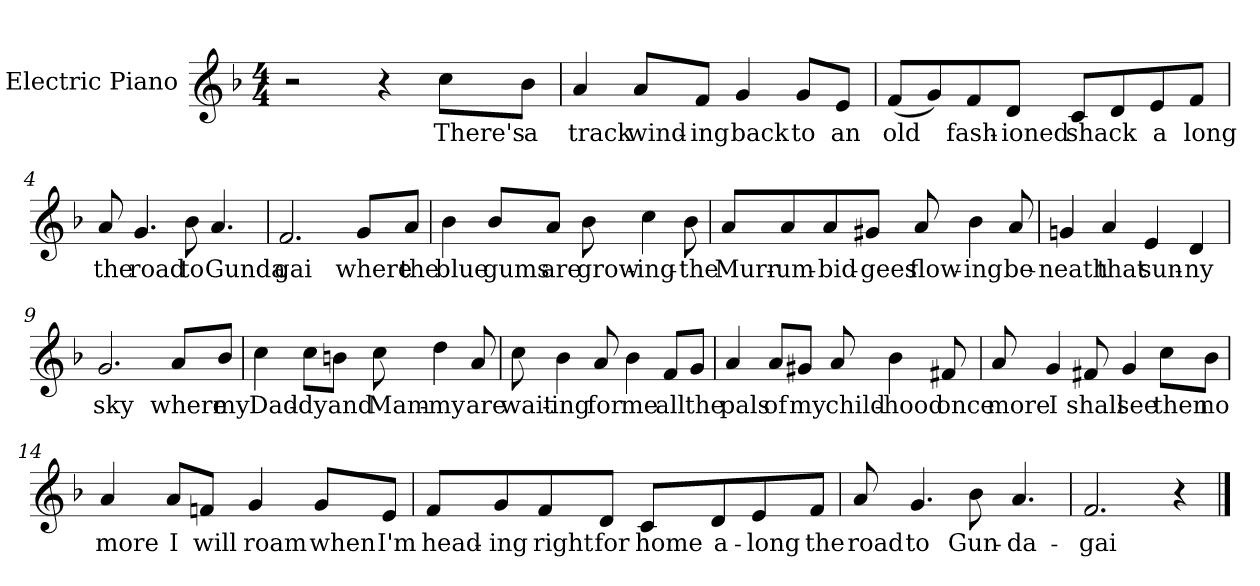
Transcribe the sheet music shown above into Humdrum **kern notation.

**kern	**text
*part1	*part1
*staff1	*staff1
*I"Electric Piano	*
*I'E.Pno	*
*clefG2	*
*k[b-]	*
*F:	*
*M4/4	*
=1	=1
2r	.
4r	.
8cc\L	There's
8b-\J	a
=2	=2
4a/	track
8a/L	wind-
8f/J	-ing
4g/	back
8g/L	to
8e/J	an
!!LO:LB:g=z
=3	=3
(8f/L	old
8g/)	.
8f/	fash-
8d/J	-ioned
8c/L	shack
8d/	.
8e/	a
8f/J	long
=4	=4
8a/	the
4.g/	road
8b-\	to
4.a/	Gunda
=5	=5
2.f/	gai
8g/L	where
8a/J	the
!!LO:LB:g=z
=6	=6
4b-\	blue
8b-/L	gums
8a/J	are
8b-\	grow-
4cc\	-ing-
8b-\	the
=7	=7
8a/L	Murr-
8a/	-um-
8a/	-bid-
8g#X/J	gees
8a/	flow-
4b-\	-ing
8a/	be-
!!LO:LB:g=z
=8	=8
4gn/	-neath
4a/	that
4e/	sun-
4d/	-ny
=9	=9
2.g/	sky
8a/L	where
8b-/J	my
=10	=10
4cc\	Dad-
8cc\L	-dy
8bn\J	and
8cc\	Mam-
4dd\	-my
8a/	are
!!LO:LB:g=z
=11	=11
8cc\	wait-
4b-\	-ing
8a/	for
4b-\	me
8f/L	all
8g/J	the
=12	=12
4a/	pals
8a/L	of
8g#X/J	my
8a/	child-
4b-\	-hood
8f#X/	once
!!LO:LB:g=z
=13	=13
8a/	more
4g/	I
8f#X/	shall
4g/	see
8cc\L	then
8b-\J	no
=14	=14
4a/	more
8a/L	I
8fn/J	will
4g/	roam
8g/L	when
8e/J	I'm
!!LO:LB:g=z
=15	=15
8f/L	head-
8g/	-ing
8f/	right
8d/J	for
8c/L	home
8d/	a-
8e/	-long
8f/J	the
=16	=16
8a/	road
4.g/	to
8b-\	Gun-
4.a/	-da-
=17	=17
2.f/	gai
4r	.
==	==
*-	*-
